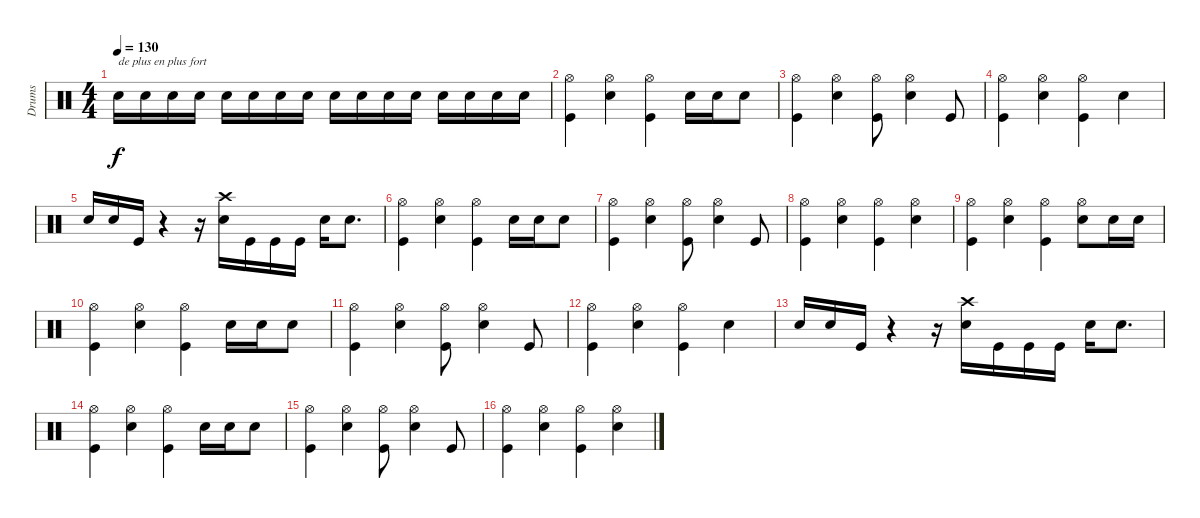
\track ("Drums" "Drums") {instrument percussion}
\staff {score}
\articulation defaults
\ts (4 4)
\tempo 130
\clef neutral
\ks c "Snare (hit) 2".16{txt "de plus en plus fort" dy f} "Snare (hit) 2".16 "Snare (hit) 2".16 "Snare (hit) 2".16 "Snare (hit) 2".16 "Snare (hit) 2".16 "Snare (hit) 2".16 "Snare (hit) 2".16 "Snare (hit) 2".16 "Snare (hit) 2".16 "Snare (hit) 2".16 "Snare (hit) 2".16 "Snare (hit) 2".16 "Snare (hit) 2".16 "Snare (hit) 2".16 "Snare (hit) 2".16
|
("Kick (hit)" "Hi-Hat (open)").4 ("Snare (hit) 2" "Hi-Hat (open)").4 ("Kick (hit)" "Hi-Hat (open)").4 "Snare (hit) 2".16 "Snare (hit) 2".16 "Snare (hit) 2".8 |
("Hi-Hat (open)" "Kick (hit)").4 ("Hi-Hat (open)" "Snare (hit) 2").4 ("Hi-Hat (open)" "Kick (hit)").8 ("Hi-Hat (open)" "Snare (hit) 2").4 "Kick (hit)".8 |
("Hi-Hat (open)" "Kick (hit)").4 ("Hi-Hat (open)" "Snare (hit) 2").4 ("Hi-Hat (open)" "Kick (hit)").4 "Snare (hit) 2".4 |
"Snare (hit) 2".16 "Snare (hit) 2".16 "Kick (hit)".16 r.4 r.16 ("Crash high (hit)" "Snare (hit) 2").16 "Kick (hit)".16 "Kick (hit)".16 "Kick (hit)".16 "Snare (hit) 2".16 "Snare (hit) 2".8{d} |
("Kick (hit)" "Hi-Hat (open)").4 ("Snare (hit) 2" "Hi-Hat (open)").4 ("Kick (hit)" "Hi-Hat (open)").4 "Snare (hit) 2".16 "Snare (hit) 2".16 "Snare (hit) 2".8 |
("Hi-Hat (open)" "Kick (hit)").4 ("Hi-Hat (open)" "Snare (hit) 2").4 ("Hi-Hat (open)" "Kick (hit)").8 ("Hi-Hat (open)" "Snare (hit) 2").4 "Kick (hit)".8 |
("Hi-Hat (open)" "Kick (hit)").4 ("Hi-Hat (open)" "Snare (hit) 2").4 ("Hi-Hat (open)" "Kick (hit)").4 ("Hi-Hat (open)" "Snare (hit) 2").4 |
("Hi-Hat (open)" "Kick (hit)").4 ("Hi-Hat (open)" "Snare (hit) 2").4 ("Hi-Hat (open)" "Kick (hit)").4 ("Hi-Hat (open)" "Snare (hit) 2").8 "Snare (hit) 2".16 "Snare (hit) 2".16 |
("Kick (hit)" "Hi-Hat (open)").4 ("Snare (hit) 2" "Hi-Hat (open)").4 ("Kick (hit)" "Hi-Hat (open)").4 "Snare (hit) 2".16 "Snare (hit) 2".16 "Snare (hit) 2".8 |
("Hi-Hat (open)" "Kick (hit)").4 ("Hi-Hat (open)" "Snare (hit) 2").4 ("Hi-Hat (open)" "Kick (hit)").8 ("Hi-Hat (open)" "Snare (hit) 2").4 "Kick (hit)".8 |
("Hi-Hat (open)" "Kick (hit)").4 ("Hi-Hat (open)" "Snare (hit) 2").4 ("Hi-Hat (open)" "Kick (hit)").4 "Snare (hit) 2".4 |
"Snare (hit) 2".16 "Snare (hit) 2".16 "Kick (hit)".16 r.4 r.16 ("Crash high (hit)" "Snare (hit) 2").16 "Kick (hit)".16 "Kick (hit)".16 "Kick (hit)".16 "Snare (hit) 2".16 "Snare (hit) 2".8{d} |
("Kick (hit)" "Hi-Hat (open)").4 ("Snare (hit) 2" "Hi-Hat (open)").4 ("Kick (hit)" "Hi-Hat (open)").4 "Snare (hit) 2".16 "Snare (hit) 2".16 "Snare (hit) 2".8 |
("Hi-Hat (open)" "Kick (hit)").4 ("Hi-Hat (open)" "Snare (hit) 2").4 ("Hi-Hat (open)" "Kick (hit)").8 ("Hi-Hat (open)" "Snare (hit) 2").4 "Kick (hit)".8 |
("Hi-Hat (open)" "Kick (hit)").4 ("Hi-Hat (open)" "Snare (hit) 2").4 ("Hi-Hat (open)" "Kick (hit)").4 ("Hi-Hat (open)" "Snare (hit) 2").4
